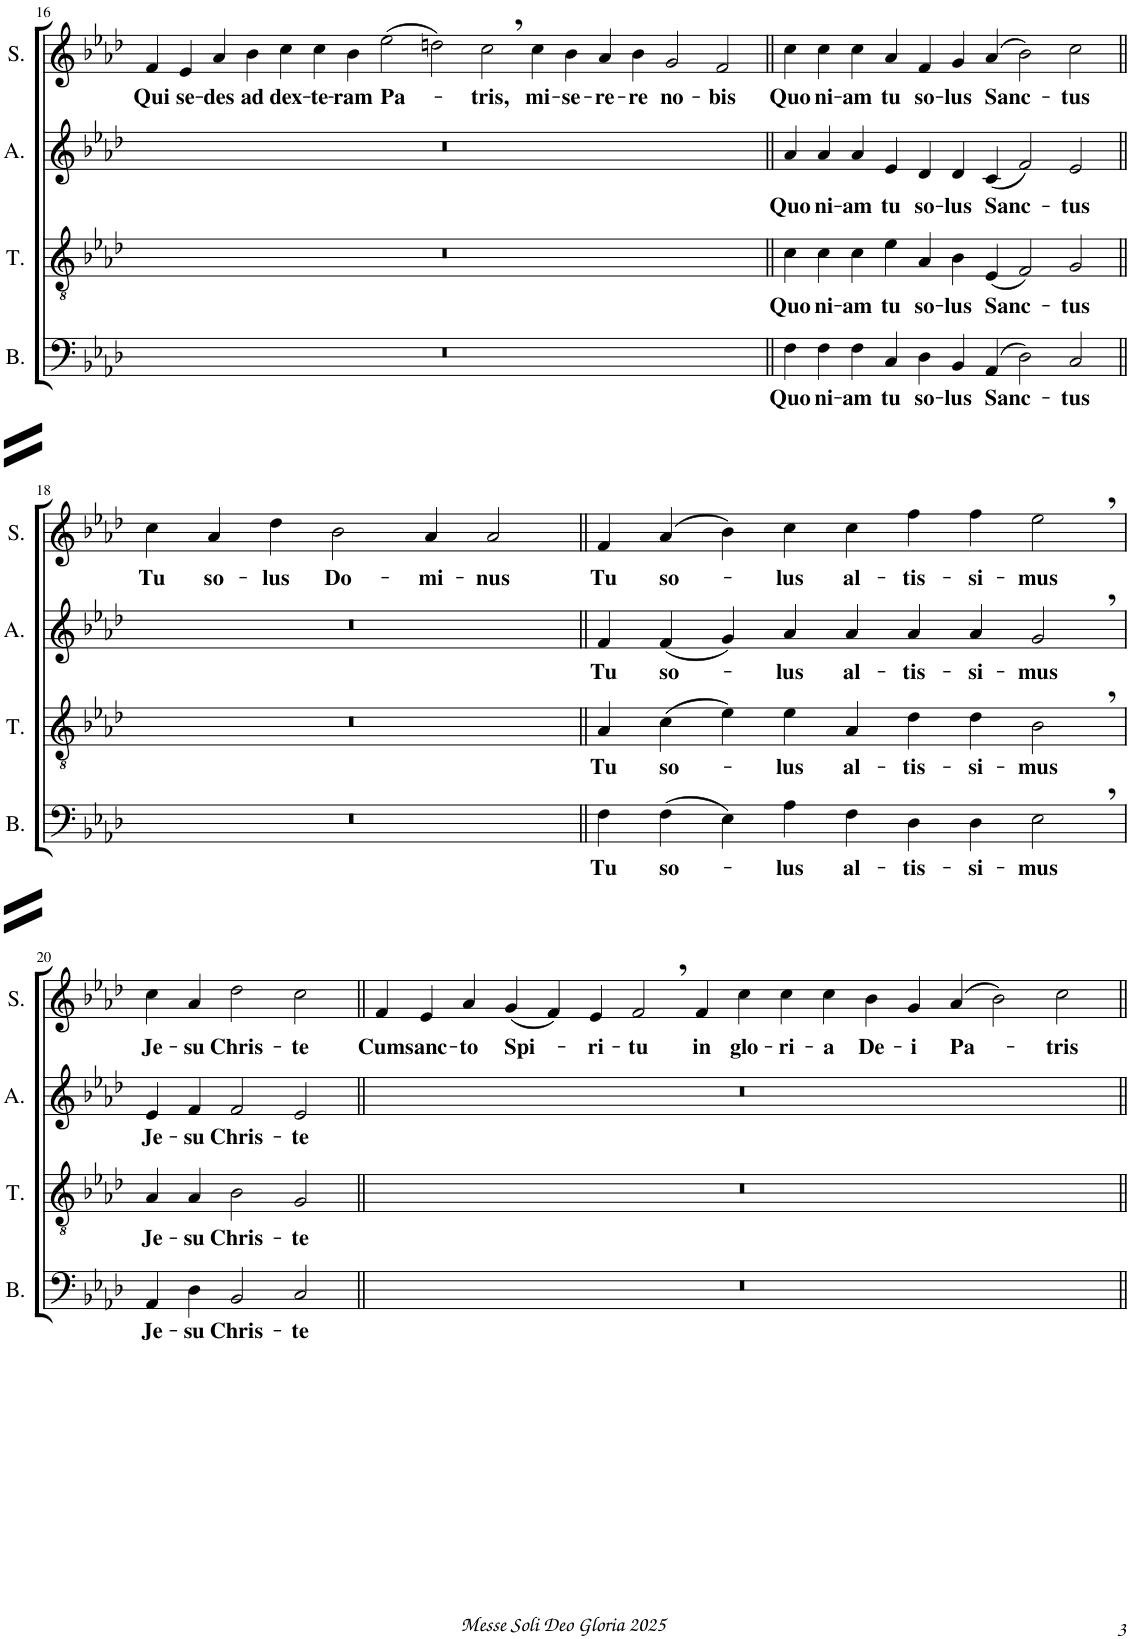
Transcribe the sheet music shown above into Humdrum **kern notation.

**kern	**text	**kern	**text	**kern	**text	**kern	**text
*part4	*part4	*part3	*part3	*part2	*part2	*part1	*part1
*staff4	*staff4	*staff3	*staff3	*staff2	*staff2	*staff1	*staff1
*I"Bass	*	*I"Ténor	*	*I"Alto	*	*I"Soprano	*
*I'B.	*	*I'T.	*	*I'A.	*	*I'S.	*
!!LO:PB:g=z
*clefF4	*	*clefGv2	*	*clefG2	*	*clefG2	*
*k[b-e-a-d-]	*	*k[b-e-a-d-]	*	*k[b-e-a-d-]	*	*k[b-e-a-d-]	*
=16	=16	=16	=16	=16	=16	=16	=16
!	!	!	!	!	!	!	!LO:LY:b
1r	.	1r	.	1r	.	4f/	Qui
!	!	!	!	!	!	!	!LO:LY:b
.	.	.	.	.	.	4e-/	se-
!	!	!	!	!	!	!	!LO:LY:b
.	.	.	.	.	.	4a-/	-des
!	!	!	!	!	!	!	!LO:LY:b
.	.	.	.	.	.	4b-\	ad
!	!	!	!	!	!	!	!LO:LY:b
00ryy	.	00ryy	.	00ryy	.	4cc\	dex-
!	!	!	!	!	!	!	!LO:LY:b
.	.	.	.	.	.	4cc\	-te-
!	!	!	!	!	!	!	!LO:LY:b
.	.	.	.	.	.	4b-\	-ram
!	!	!	!	!	!	!	!LO:LY:b
.	.	.	.	.	.	(2ee-\	Pa-
.	.	.	.	.	.	2ddn\)	.
!	!	!	!	!	!	!	!LO:LY:b
.	.	.	.	.	.	2cc,\	-tris,
!	!	!	!	!	!	!	!LO:LY:b
.	.	.	.	.	.	4cc\	mi-
!	!	!	!	!	!	!	!LO:LY:b
.	.	.	.	.	.	4b-\	-se-
!	!	!	!	!	!	!	!LO:LY:b
.	.	.	.	.	.	4a-/	-re-
!	!	!	!	!	!	!	!LO:LY:b
.	.	.	.	.	.	4b-\	-re
!	!	!	!	!	!	!	!LO:LY:b
.	.	.	.	.	.	2g/	no-
!	!	!	!	!	!	!	!LO:LY:b
.	.	.	.	.	.	2f/	-bis
4ryy	.	4ryy	.	4ryy	.	.	.
=17||	=17||	=17||	=17||	=17||	=17||	=17||	=17||
!	!LO:LY:b	!	!LO:LY:b	!	!LO:LY:b	!	!LO:LY:b
4F\	Quo-	4c\	Quo-	4a-/	Quo-	4cc\	Quo-
!	!LO:LY:b	!	!LO:LY:b	!	!LO:LY:b	!	!LO:LY:b
4F\	-ni-	4c\	-ni-	4a-/	-ni-	4cc\	-ni-
!	!LO:LY:b	!	!LO:LY:b	!	!LO:LY:b	!	!LO:LY:b
4F\	-am	4c\	-am	4a-/	-am	4cc\	-am
!	!LO:LY:b	!	!LO:LY:b	!	!LO:LY:b	!	!LO:LY:b
4C/	tu	4e-\	tu	4e-/	tu	4a-/	tu
!	!LO:LY:b	!	!LO:LY:b	!	!LO:LY:b	!	!LO:LY:b
4D-\	so-	4A-/	so-	4d-/	so-	4f/	so-
!	!LO:LY:b	!	!LO:LY:b	!	!LO:LY:b	!	!LO:LY:b
4BB-/	-lus	4B-\	-lus	4d-/	-lus	4g/	-lus
!	!LO:LY:b	!	!LO:LY:b	!	!LO:LY:b	!	!LO:LY:b
(4AA-/	Sanc-	(4E-/	Sanc-	(4c/	Sanc-	(4a-/	Sanc-
2D-\)	.	2F/)	.	2f/)	.	2b-\)	.
!	!LO:LY:b	!	!LO:LY:b	!	!LO:LY:b	!	!LO:LY:b
2C/	-tus	2G/	-tus	2e-/	-tus	2cc\	-tus
!!LO:LB:g=z
=18||	=18||	=18||	=18||	=18||	=18||	=18||	=18||
!	!	!	!	!	!	!	!LO:LY:b
1r	.	1r	.	1r	.	4cc\	Tu
!	!	!	!	!	!	!	!LO:LY:b
.	.	.	.	.	.	4a-/	so-
!	!	!	!	!	!	!	!LO:LY:b
.	.	.	.	.	.	4dd-\	-lus
!	!	!	!	!	!	!	!LO:LY:b
.	.	.	.	.	.	[4b-\	Do-
1ryy	.	1ryy	.	1ryy	.	4ryy	.
!	!	!	!	!	!	!	!LO:LY:b
.	.	.	.	.	.	4a-/	-mi-
!	!	!	!	!	!	!	!LO:LY:b
.	.	.	.	.	.	2a-/	-nus
=19||	=19||	=19||	=19||	=19||	=19||	=19||	=19||
!	!LO:LY:b	!	!LO:LY:b	!	!LO:LY:b	!	!LO:LY:b
4F\	Tu	4A-/	Tu	4f/	Tu	4f/	Tu
!	!LO:LY:b	!	!LO:LY:b	!	!LO:LY:b	!	!
(4F\	so-	(4c\	so-	(4f/	so-	4b-\]	.
!	!	!	!	!	!	!	!LO:LY:b
4E-\)	.	4e-\)	.	4g/)	.	(4a-/	so-
!	!LO:LY:b	!	!LO:LY:b	!	!LO:LY:b	!	!
4A-\	-lus	4e-\	-lus	4a-/	-lus	4b-\)	.
!	!LO:LY:b	!	!LO:LY:b	!	!LO:LY:b	!	!LO:LY:b
4F\	al-	4A-/	al-	4a-/	al-	4cc\	-lus
!	!LO:LY:b	!	!LO:LY:b	!	!LO:LY:b	!	!LO:LY:b
4D-\	-tis-	4d-\	-tis-	4a-/	-tis-	4cc\	al-
!	!LO:LY:b	!	!LO:LY:b	!	!LO:LY:b	!	!LO:LY:b
4D-\	-si-	4d-\	-si-	4a-/	-si-	4ff\	-tis-
!	!LO:LY:b	!	!LO:LY:b	!	!LO:LY:b	!	!LO:LY:b
2E-,\	-mus	2B-,\	-mus	2g,/	-mus	4ff\	-si-
!	!	!	!	!	!	!	!LO:LY:b
.	.	.	.	.	.	2ee-,\	-mus
4ryy	.	4ryy	.	4ryy	.	.	.
!!LO:LB:g=z
=20	=20	=20	=20	=20	=20	=20	=20
!	!LO:LY:b	!	!LO:LY:b	!	!LO:LY:b	!	!LO:LY:b
4AA-/	Je-	4A-/	Je-	4e-/	Je-	4cc\	Je-
!	!LO:LY:b	!	!LO:LY:b	!	!LO:LY:b	!	!LO:LY:b
4D-\	-su	4A-/	-su	4f/	-su	4a-/	-su
!	!LO:LY:b	!	!LO:LY:b	!	!LO:LY:b	!	!LO:LY:b
2BB-/	Chris-	2B-\	Chris-	2f/	Chris-	2dd-\	Chris-
!	!LO:LY:b	!	!LO:LY:b	!	!LO:LY:b	!	!LO:LY:b
2C/	-te	2G/	-te	2e-/	-te	2cc\	-te
=21||	=21||	=21||	=21||	=21||	=21||	=21||	=21||
!	!	!	!	!	!	!	!LO:LY:b
1r	.	1r	.	1r	.	4f/	Cum
!	!	!	!	!	!	!	!LO:LY:b
.	.	.	.	.	.	4e-/	sanc-
!	!	!	!	!	!	!	!LO:LY:b
.	.	.	.	.	.	4a-/	-to
!	!	!	!	!	!	!	!LO:LY:b
.	.	.	.	.	.	(4g/	Spi-
4%15ryy	.	4%15ryy	.	4%15ryy	.	4f/)	.
!	!	!	!	!	!	!	!LO:LY:b
.	.	.	.	.	.	4e-/	-ri-
!	!	!	!	!	!	!	!LO:LY:b
.	.	.	.	.	.	2f,/	-tu
!	!	!	!	!	!	!	!LO:LY:b
.	.	.	.	.	.	4f/	in
!	!	!	!	!	!	!	!LO:LY:b
.	.	.	.	.	.	4cc\	glo-
!	!	!	!	!	!	!	!LO:LY:b
.	.	.	.	.	.	4cc\	-ri-
!	!	!	!	!	!	!	!LO:LY:b
.	.	.	.	.	.	4cc\	-a
!	!	!	!	!	!	!	!LO:LY:b
.	.	.	.	.	.	4b-\	De-
!	!	!	!	!	!	!	!LO:LY:b
.	.	.	.	.	.	4g/	-i
!	!	!	!	!	!	!	!LO:LY:b
.	.	.	.	.	.	(4a-/	Pa-
.	.	.	.	.	.	2b-\)	.
!	!	!	!	!	!	!	!LO:LY:b
.	.	.	.	.	.	2cc\	-tris
=||	=||	=||	=||	=||	=||	=||	=||
*-	*-	*-	*-	*-	*-	*-	*-
